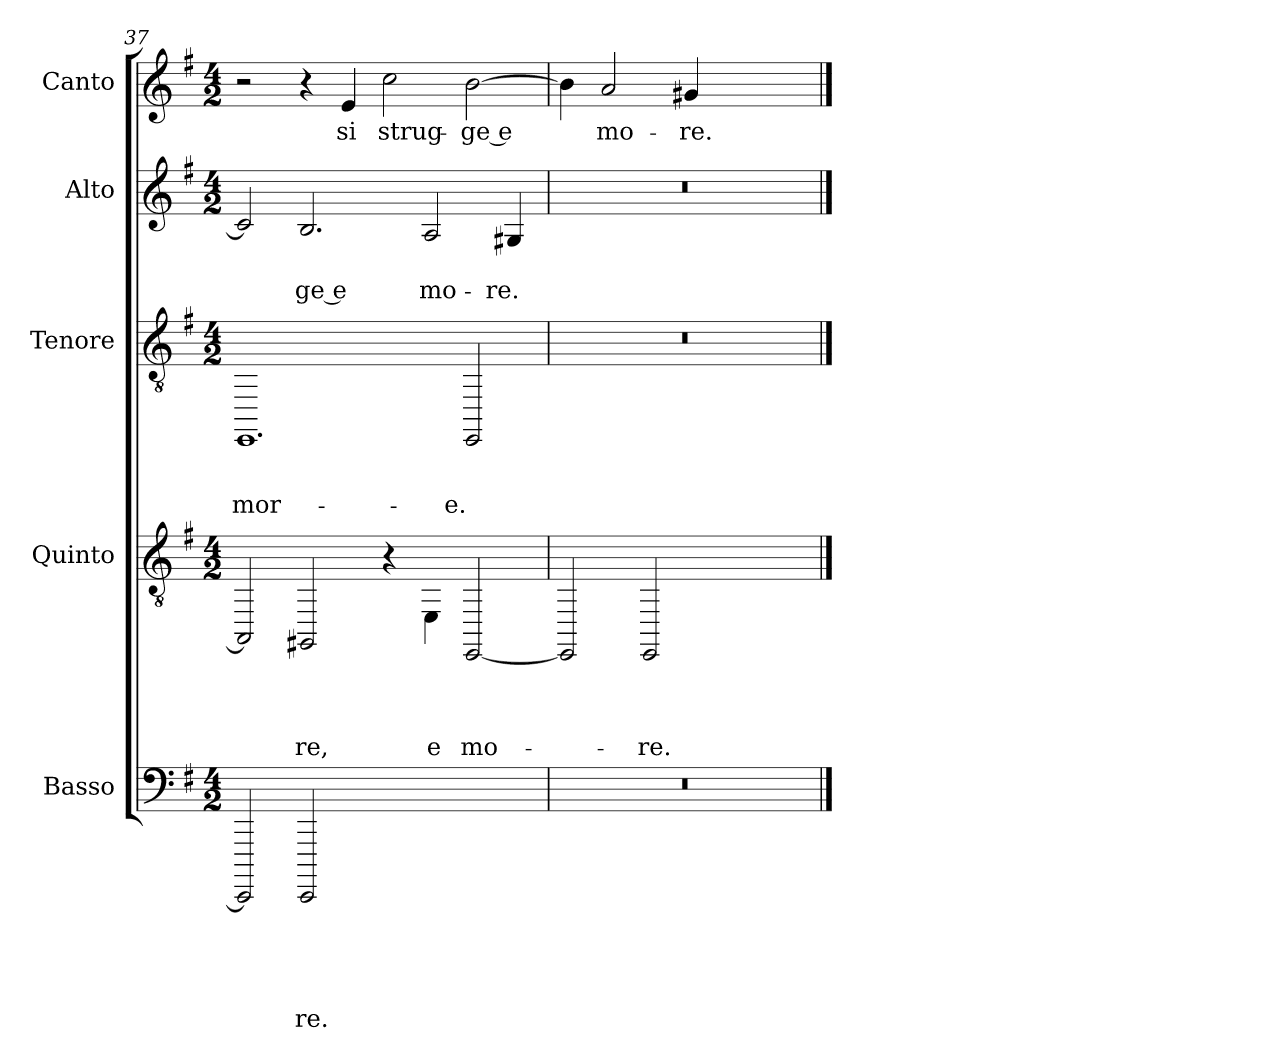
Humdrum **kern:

**kern	**text	**text	**text	**text	**text	**kern	**text	**text	**text	**text	**kern	**text	**text	**text	**kern	**text	**text	**kern	**text
*part5	*part5	*part5	*part5	*part5	*part5	*part4	*part4	*part4	*part4	*part4	*part3	*part3	*part3	*part3	*part2	*part2	*part2	*part1	*part1
*staff5	*staff5	*staff5	*staff5	*staff5	*staff5	*staff4	*staff4	*staff4	*staff4	*staff4	*staff3	*staff3	*staff3	*staff3	*staff2	*staff2	*staff2	*staff1	*staff1
*I"Basso	*	*	*	*	*	*I"Quinto	*	*	*	*	*I"Tenore	*	*	*	*I"Alto	*	*	*I"Canto	*
*I'B.	*	*	*	*	*	*I'Q.	*	*	*	*	*I'T.	*	*	*	*I'A.	*	*	*I'C.	*
*clefF4	*	*	*	*	*	*clefGv2	*	*	*	*	*clefGv2	*	*	*	*clefG2	*	*	*clefG2	*
*k[f#]	*	*	*	*	*	*k[f#]	*	*	*	*	*k[f#]	*	*	*	*k[f#]	*	*	*k[f#]	*
*G:	*	*	*	*	*	*G:	*	*	*	*	*G:	*	*	*	*G:	*	*	*G:	*
*M4/2	*	*	*	*	*	*M4/2	*	*	*	*	*M4/2	*	*	*	*M4/2	*	*	*M4/2	*
=37	=37	=37	=37	=37	=37	=37	=37	=37	=37	=37	=37	=37	=37	=37	=37	=37	=37	=37	=37
!	!	!	!	!	!	!	!	!	!	!	!	!	!	!LO:LY:b	!	!	!	!	!
2EEEE/]	.	.	.	.	.	2AAA/]	.	.	.	.	1.EEE	.	.	mor-	2c/]	.	.	2r	.
!	!	!	!	!	!LO:LY:b	!	!	!	!	!LO:LY:b	!	!	!	!	!	!	!LO:LY:b:rj	!	!
2EEEE/	.	.	.	.	-re.	2GGG#X/	.	.	.	-re,	.	.	.	.	2.B/	.	-ge e	4r	.
!	!	!	!	!	!	!	!	!	!	!	!	!	!	!	!	!	!	!	!LO:LY:b
.	.	.	.	.	.	.	.	.	.	.	.	.	.	.	.	.	.	4e/	si
!	!	!	!	!	!	!	!	!	!	!	!	!	!	!	!	!	!	!	!LO:LY:b
1ryy	.	.	.	.	.	4r	.	.	.	.	.	.	.	.	.	.	.	2cc\	strug-
!	!	!	!	!	!	!	!	!	!	!LO:LY:b	!	!	!	!	!	!	!LO:LY:b	!	!
.	.	.	.	.	.	4EE\	.	.	.	e	.	.	.	.	2A/	.	mo-	.	.
!	!	!	!	!	!	!	!	!	!	!LO:LY:b	!	!	!	!LO:LY:b	!	!	!	!	!LO:LY:b
.	.	.	.	.	.	[<2EEE/	.	.	.	mo-	2EEE/	.	.	-e.	.	.	.	[>2b\	-ge e
!	!	!	!	!	!	!	!	!	!	!	!	!	!	!	!	!	!LO:LY:b	!	!
.	.	.	.	.	.	.	.	.	.	.	.	.	.	.	4G#X/	.	-re.	.	.
=38	=38	=38	=38	=38	=38	=38	=38	=38	=38	=38	=38	=38	=38	=38	=38	=38	=38	=38	=38
0r	.	.	.	.	.	2EEE/]	.	.	.	.	0r	.	.	.	0r	.	.	4b\]	.
!	!	!	!	!	!	!	!	!	!	!	!	!	!	!	!	!	!	!	!LO:LY:b
.	.	.	.	.	.	.	.	.	.	.	.	.	.	.	.	.	.	2a/	mo-
!	!	!	!	!	!	!	!	!	!	!LO:LY:b	!	!	!	!	!	!	!	!	!
.	.	.	.	.	.	2EEE/	.	.	.	-re.	.	.	.	.	.	.	.	.	.
!	!	!	!	!	!	!	!	!	!	!	!	!	!	!	!	!	!	!	!LO:LY:b
.	.	.	.	.	.	.	.	.	.	.	.	.	.	.	.	.	.	4g#X/	-re.
.	.	.	.	.	.	1ryy	.	.	.	.	.	.	.	.	.	.	.	1ryy	.
==	==	==	==	==	==	==	==	==	==	==	==	==	==	==	==	==	==	==	==
*-	*-	*-	*-	*-	*-	*-	*-	*-	*-	*-	*-	*-	*-	*-	*-	*-	*-	*-	*-
